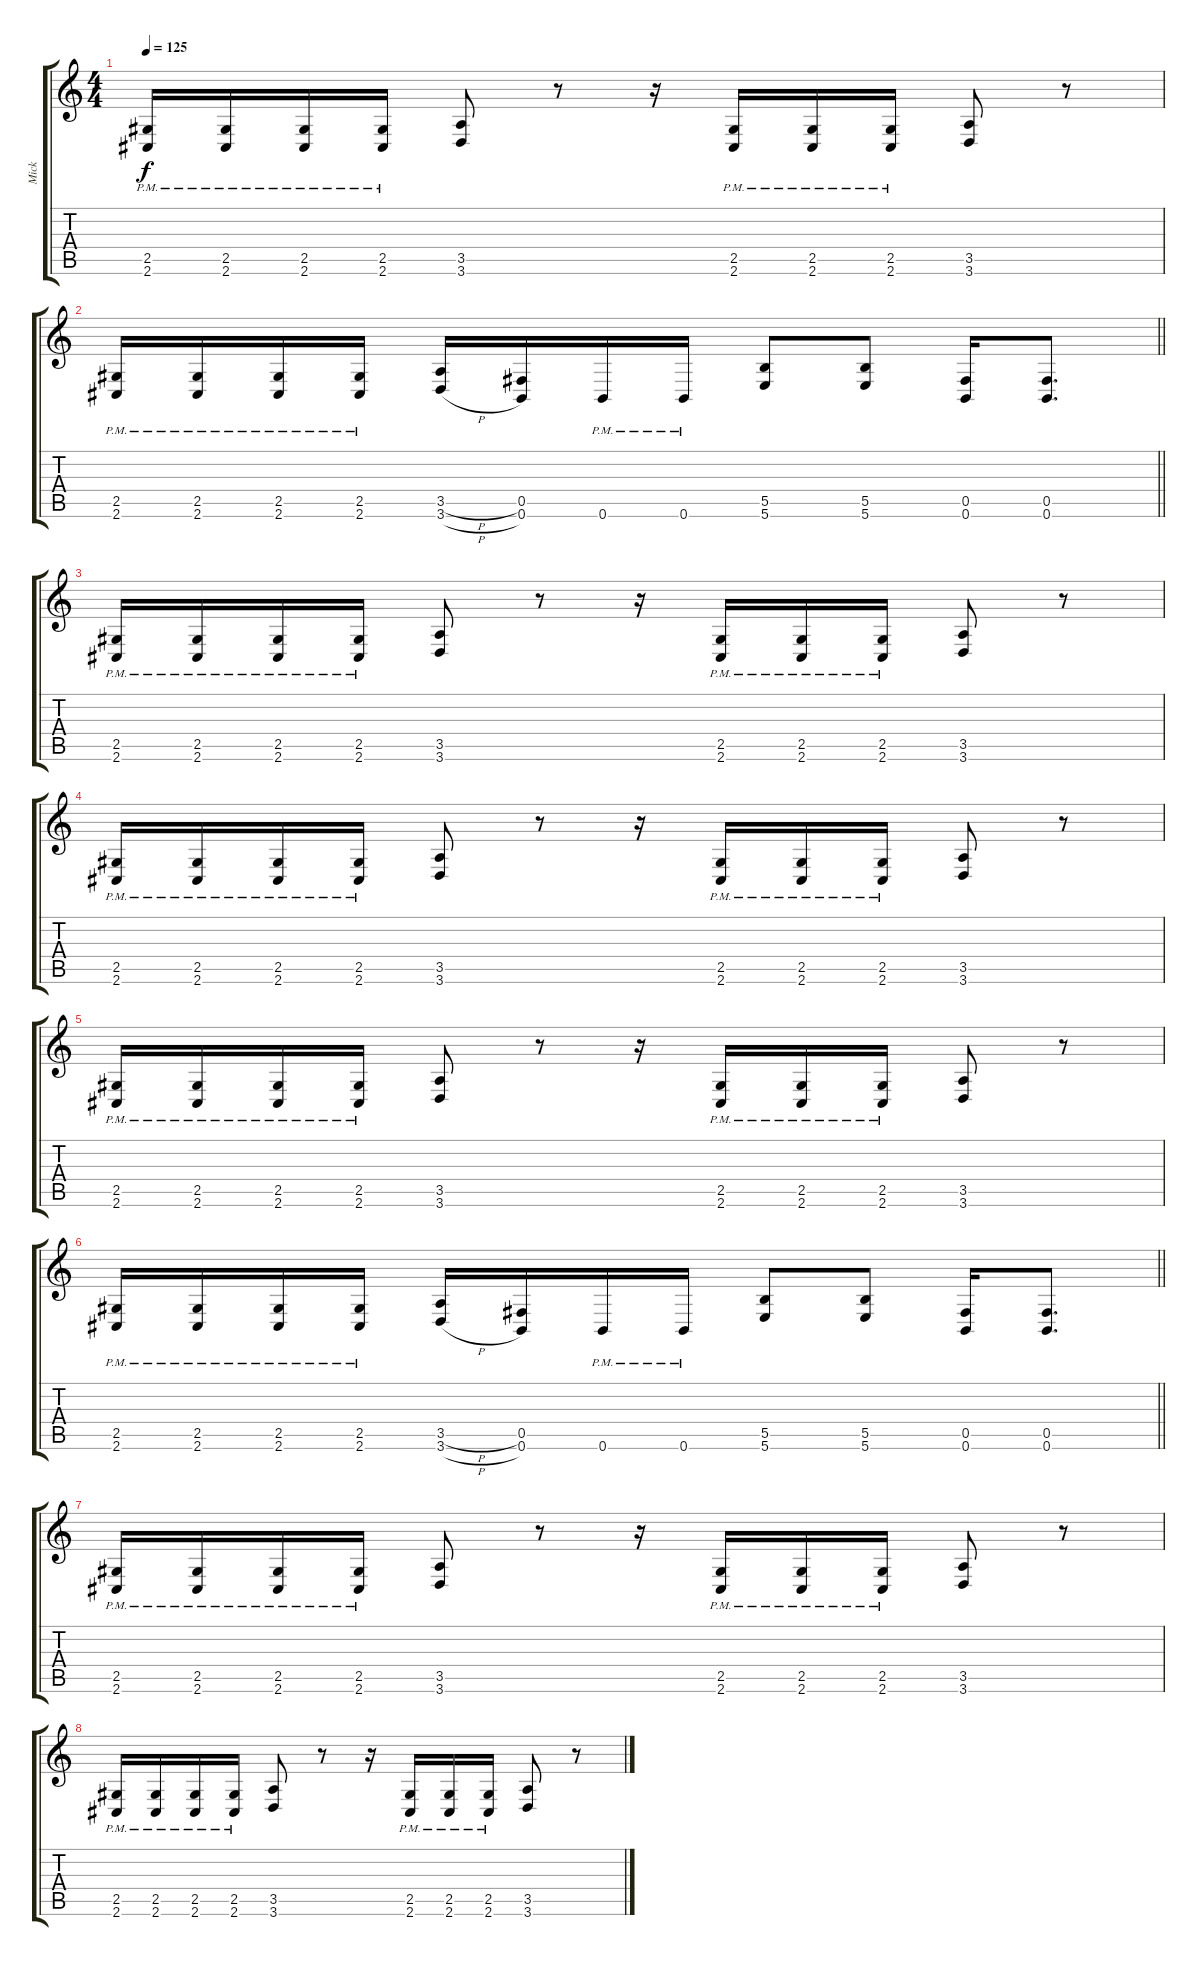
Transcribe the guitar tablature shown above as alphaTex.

\track ("Mick" "Mick") {instrument distortionguitar}
\staff {score tabs}
\tuning (Db4 Ab3 E3 B2 Gb2 B1) {hide}
\ts (4 4)
\tempo 125
\clef g2
\ks c
(2.5{pm} 2.6{pm}).16{dy f} (2.5{pm} 2.6{pm}).16 (2.5{pm} 2.6{pm}).16 (2.5{pm} 2.6{pm}).16 (3.5 3.6).8 r.8 r.16 (2.5{pm} 2.6{pm}).16 (2.5{pm} 2.6{pm}).16 (2.5{pm} 2.6{pm}).16 (3.5 3.6).8 r.8 |
\barLineRight lightlight
(2.5{pm} 2.6{pm}).16 (2.5{pm} 2.6{pm}).16 (2.5{pm} 2.6{pm}).16 (2.5{pm} 2.6{pm}).16 (3.5{h} 3.6{h}).16 (0.5 0.6).16 0.6{pm}.16 0.6{pm}.16 (5.5 5.6).8 (5.5 5.6).8 (0.5 0.6).16 (0.5 0.6).8{d} |
(2.5{pm} 2.6{pm}).16 (2.5{pm} 2.6{pm}).16 (2.5{pm} 2.6{pm}).16 (2.5{pm} 2.6{pm}).16 (3.5 3.6).8 r.8 r.16 (2.5{pm} 2.6{pm}).16 (2.5{pm} 2.6{pm}).16 (2.5{pm} 2.6{pm}).16 (3.5 3.6).8 r.8 |
(2.5{pm} 2.6{pm}).16 (2.5{pm} 2.6{pm}).16 (2.5{pm} 2.6{pm}).16 (2.5{pm} 2.6{pm}).16 (3.5 3.6).8 r.8 r.16 (2.5{pm} 2.6{pm}).16 (2.5{pm} 2.6{pm}).16 (2.5{pm} 2.6{pm}).16 (3.5 3.6).8 r.8 |
(2.5{pm} 2.6{pm}).16 (2.5{pm} 2.6{pm}).16 (2.5{pm} 2.6{pm}).16 (2.5{pm} 2.6{pm}).16 (3.5 3.6).8 r.8 r.16 (2.5{pm} 2.6{pm}).16 (2.5{pm} 2.6{pm}).16 (2.5{pm} 2.6{pm}).16 (3.5 3.6).8 r.8 |
\barLineRight lightlight
(2.5{pm} 2.6{pm}).16 (2.5{pm} 2.6{pm}).16 (2.5{pm} 2.6{pm}).16 (2.5{pm} 2.6{pm}).16 (3.5{h} 3.6{h}).16 (0.5 0.6).16 0.6{pm}.16 0.6{pm}.16 (5.5 5.6).8 (5.5 5.6).8 (0.5 0.6).16 (0.5 0.6).8{d} |
(2.5{pm} 2.6{pm}).16 (2.5{pm} 2.6{pm}).16 (2.5{pm} 2.6{pm}).16 (2.5{pm} 2.6{pm}).16 (3.5 3.6).8 r.8 r.16 (2.5{pm} 2.6{pm}).16 (2.5{pm} 2.6{pm}).16 (2.5{pm} 2.6{pm}).16 (3.5 3.6).8 r.8 |
(2.5{pm} 2.6{pm}).16 (2.5{pm} 2.6{pm}).16 (2.5{pm} 2.6{pm}).16 (2.5{pm} 2.6{pm}).16 (3.5 3.6).8 r.8 r.16 (2.5{pm} 2.6{pm}).16 (2.5{pm} 2.6{pm}).16 (2.5{pm} 2.6{pm}).16 (3.5 3.6).8 r.8
